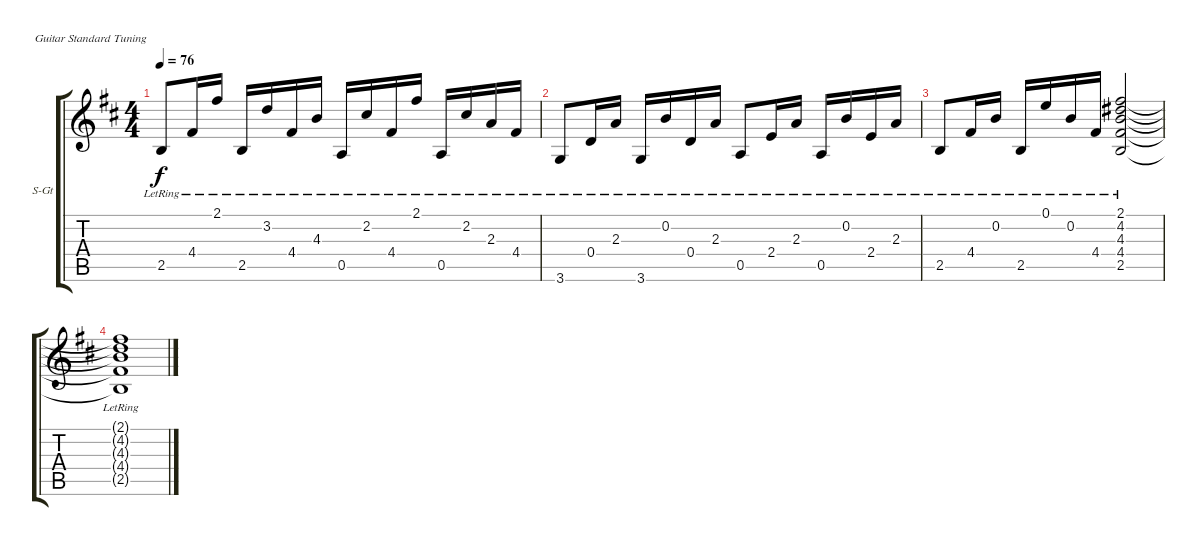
\bracketExtendMode groupsimilarinstruments
\firstSystemTrackNameOrientation horizontal
\otherSystemsTrackNameOrientation horizontal
\track ("Track 1" "S-Gt") {instrument acousticguitarsteel}
\staff {score tabs}
\tuning (E4 B3 G3 D3 A2 E2)
\ts (4 4)
\tempo 76
\clef g2
\ks d
2.5{lr}.8{dy f} 4.4{lr}.16 2.1{lr}.16 2.5{lr}.16 3.2{lr}.16 4.4{lr}.16 4.3{lr}.16 0.5{lr}.16 2.2{lr}.16 4.4{lr}.16 2.1{lr}.16 0.5{lr}.16 2.2{lr}.16 2.3{lr}.16 4.4{lr}.16 |
3.6{lr}.8 0.4{lr}.16 2.3{lr}.16 3.6{lr}.16 0.2{lr}.16 0.4{lr}.16 2.3{lr}.16 0.5{lr}.8 2.4{lr}.16 2.3{lr}.16 0.5{lr}.16 0.2{lr}.16 2.4{lr}.16 2.3{lr}.16 |
2.5{lr}.8 4.4{lr}.16 0.2{lr}.16 2.5{lr}.16 0.1{lr}.16 0.2{lr}.16 4.4{lr}.16 (4.2{lr} 4.4{lr} 2.5{lr} 4.3{lr} 2.1{lr}).2 |
(2.1{lr t} 4.2{lr t} 4.3{lr t} 2.5{lr t} 4.4{lr t}).1
